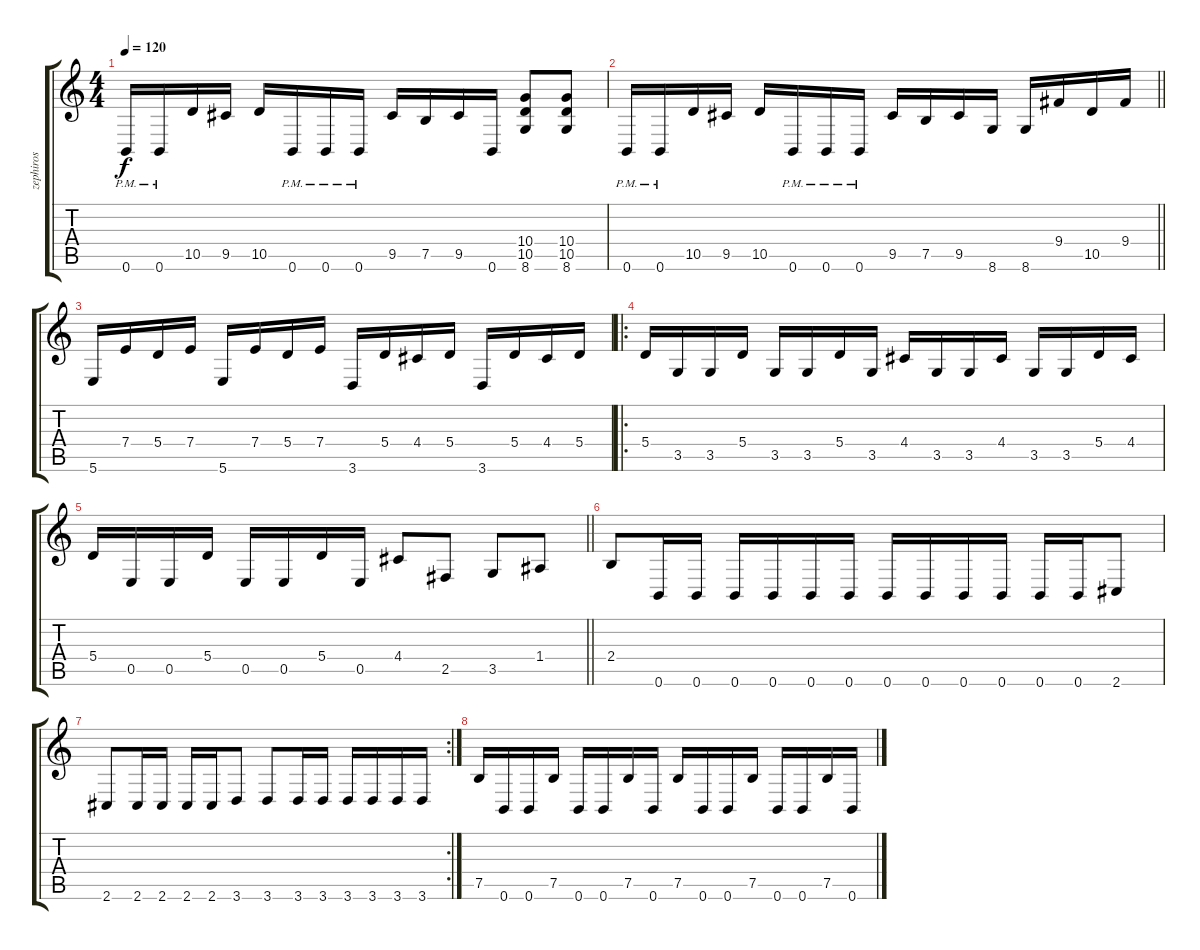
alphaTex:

\track ("zephiros" "zephiros") {instrument distortionguitar}
\staff {score tabs}
\tuning (B3 Gb3 D3 A2 E2 B1) {hide}
\ts (4 4)
\tempo 120
\clef g2
\ks c
0.6{pm}.16{dy f} 0.6{pm}.16 10.5.16 9.5.16 10.5.16 0.6{pm}.16 0.6{pm}.16 0.6{pm}.16 9.5.16 7.5.16 9.5.16 0.6.16 (10.4 10.5 8.6).8 (10.4 10.5 8.6).8 |
\barLineRight lightlight
0.6{pm}.16 0.6{pm}.16 10.5.16 9.5.16 10.5.16 0.6{pm}.16 0.6{pm}.16 0.6{pm}.16 9.5.16 7.5.16 9.5.16 8.6.16 8.6.16 9.4.16 10.5.16 9.4.16 |
5.6.16 7.4.16 5.4.16 7.4.16 5.6.16 7.4.16 5.4.16 7.4.16 3.6.16 5.4.16 4.4.16 5.4.16 3.6.16 5.4.16 4.4.16 5.4.16 |
\ro
5.4.16 3.5.16 3.5.16 5.4.16 3.5.16 3.5.16 5.4.16 3.5.16 4.4.16 3.5.16 3.5.16 4.4.16 3.5.16 3.5.16 5.4.16 4.4.16 |
\barLineRight lightlight
5.4.16 0.5.16 0.5.16 5.4.16 0.5.16 0.5.16 5.4.16 0.5.16 4.4.8 2.5.8 3.5.8 1.4.8 |
2.4.8 0.6.16 0.6.16 0.6.16 0.6.16 0.6.16 0.6.16 0.6.16 0.6.16 0.6.16 0.6.16 0.6.16 0.6.16 2.6.8 |
\rc 2
2.6.8 2.6.16 2.6.16 2.6.16 2.6.16 3.6.8 3.6.8 3.6.16 3.6.16 3.6.16 3.6.16 3.6.16 3.6.16 |
7.5.16 0.6.16 0.6.16 7.5.16 0.6.16 0.6.16 7.5.16 0.6.16 7.5.16 0.6.16 0.6.16 7.5.16 0.6.16 0.6.16 7.5.16 0.6.16
